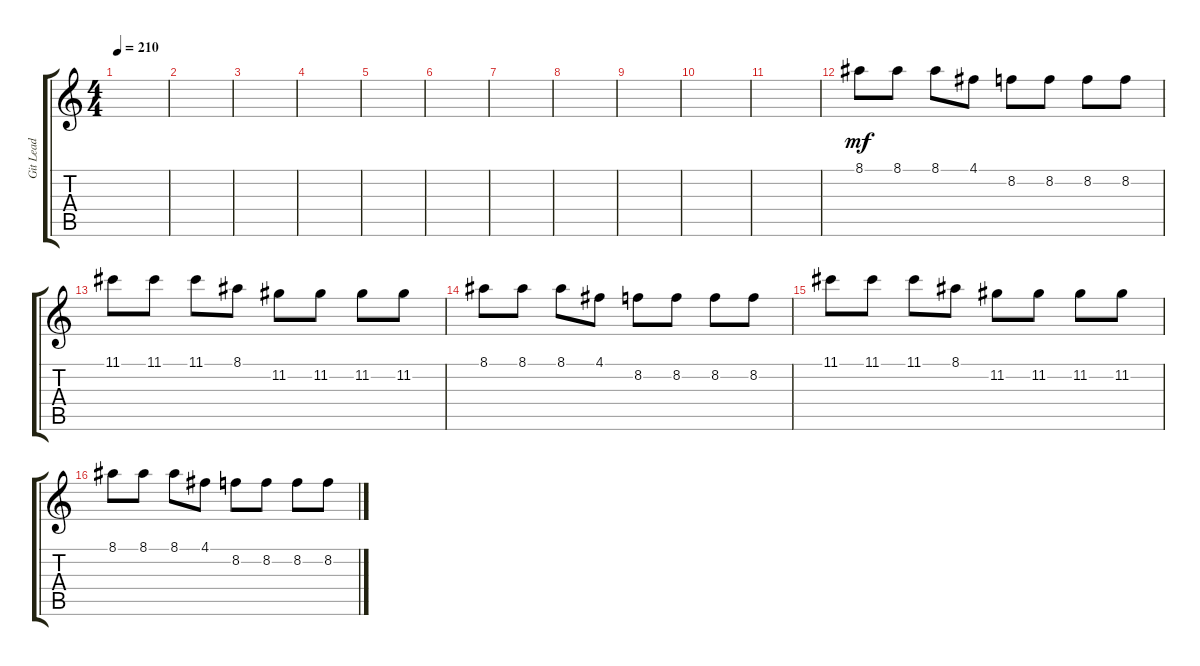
\track ("Git Lead" "Git Lead") {instrument overdrivenguitar}
\staff {score tabs}
\tuning (D4 A3 F3 C3 G2 D2) {hide}
\ts (4 4)
\tempo 210
\clef g2
\ks c
|
|
|
|
|
|
|
|
|
|
|
8.1.8{dy mf} 8.1.8 8.1.8 4.1.8 8.2.8 8.2.8 8.2.8 8.2.8 |
11.1.8 11.1.8 11.1.8 8.1.8 11.2.8 11.2.8 11.2.8 11.2.8 |
8.1.8 8.1.8 8.1.8 4.1.8 8.2.8 8.2.8 8.2.8 8.2.8 |
11.1.8 11.1.8 11.1.8 8.1.8 11.2.8 11.2.8 11.2.8 11.2.8 |
8.1.8 8.1.8 8.1.8 4.1.8 8.2.8 8.2.8 8.2.8 8.2.8
